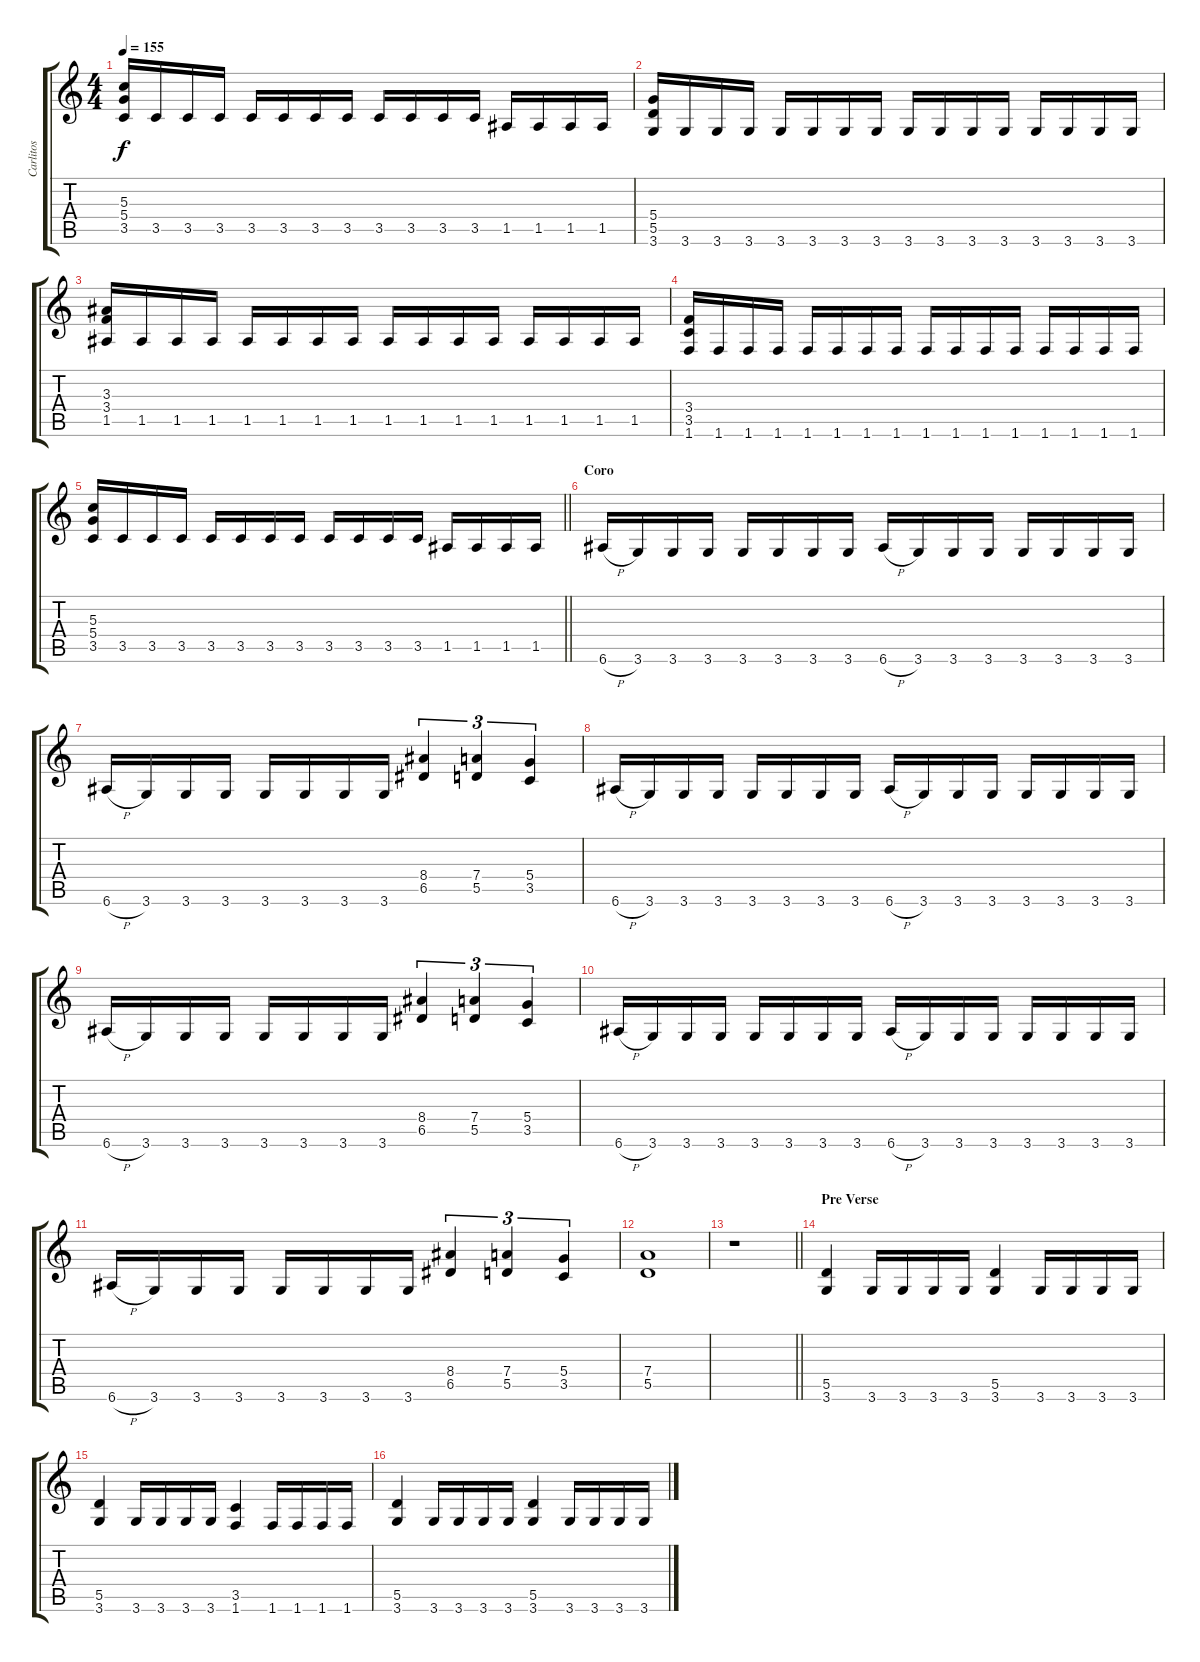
\track ("Carlitos" "Carlitos") {instrument distortionguitar}
\staff {score tabs}
\tuning (E4 B3 G3 D3 A2 E2) {hide}
\ts (4 4)
\tempo 155
\clef g2
\ks c
(5.3 5.4 3.5).16{dy f} 3.5.16 3.5.16 3.5.16 3.5.16 3.5.16 3.5.16 3.5.16 3.5.16 3.5.16 3.5.16 3.5.16 1.5.16 1.5.16 1.5.16 1.5.16 |
(5.4 5.5 3.6).16 3.6.16 3.6.16 3.6.16 3.6.16 3.6.16 3.6.16 3.6.16 3.6.16 3.6.16 3.6.16 3.6.16 3.6.16 3.6.16 3.6.16 3.6.16 |
(3.3 3.4 1.5).16 1.5.16 1.5.16 1.5.16 1.5.16 1.5.16 1.5.16 1.5.16 1.5.16 1.5.16 1.5.16 1.5.16 1.5.16 1.5.16 1.5.16 1.5.16 |
(3.4 3.5 1.6).16 1.6.16 1.6.16 1.6.16 1.6.16 1.6.16 1.6.16 1.6.16 1.6.16 1.6.16 1.6.16 1.6.16 1.6.16 1.6.16 1.6.16 1.6.16 |
\barLineRight lightlight
(5.3 5.4 3.5).16 3.5.16 3.5.16 3.5.16 3.5.16 3.5.16 3.5.16 3.5.16 3.5.16 3.5.16 3.5.16 3.5.16 1.5.16 1.5.16 1.5.16 1.5.16 |
\section ("" "Coro")
6.6{h}.16 3.6.16 3.6.16 3.6.16 3.6.16 3.6.16 3.6.16 3.6.16 6.6{h}.16 3.6.16 3.6.16 3.6.16 3.6.16 3.6.16 3.6.16 3.6.16 |
6.6{h}.16 3.6.16 3.6.16 3.6.16 3.6.16 3.6.16 3.6.16 3.6.16 (8.4 6.5).4{tu (3 2)} (7.4 5.5).4{tu (3 2)} (5.4 3.5).4{tu (3 2)} |
6.6{h}.16 3.6.16 3.6.16 3.6.16 3.6.16 3.6.16 3.6.16 3.6.16 6.6{h}.16 3.6.16 3.6.16 3.6.16 3.6.16 3.6.16 3.6.16 3.6.16 |
6.6{h}.16 3.6.16 3.6.16 3.6.16 3.6.16 3.6.16 3.6.16 3.6.16 (8.4 6.5).4{tu (3 2)} (7.4 5.5).4{tu (3 2)} (5.4 3.5).4{tu (3 2)} |
6.6{h}.16 3.6.16 3.6.16 3.6.16 3.6.16 3.6.16 3.6.16 3.6.16 6.6{h}.16 3.6.16 3.6.16 3.6.16 3.6.16 3.6.16 3.6.16 3.6.16 |
6.6{h}.16 3.6.16 3.6.16 3.6.16 3.6.16 3.6.16 3.6.16 3.6.16 (8.4 6.5).4{tu (3 2)} (7.4 5.5).4{tu (3 2)} (5.4 3.5).4{tu (3 2)} |
(7.4 5.5).1 |
\barLineRight lightlight
r.1 |
\section ("" "Pre Verse")
(5.5 3.6).4 3.6.16 3.6.16 3.6.16 3.6.16 (5.5 3.6).4 3.6.16 3.6.16 3.6.16 3.6.16 |
(5.5 3.6).4 3.6.16 3.6.16 3.6.16 3.6.16 (3.5 1.6).4 1.6.16 1.6.16 1.6.16 1.6.16 |
(5.5 3.6).4 3.6.16 3.6.16 3.6.16 3.6.16 (5.5 3.6).4 3.6.16 3.6.16 3.6.16 3.6.16
